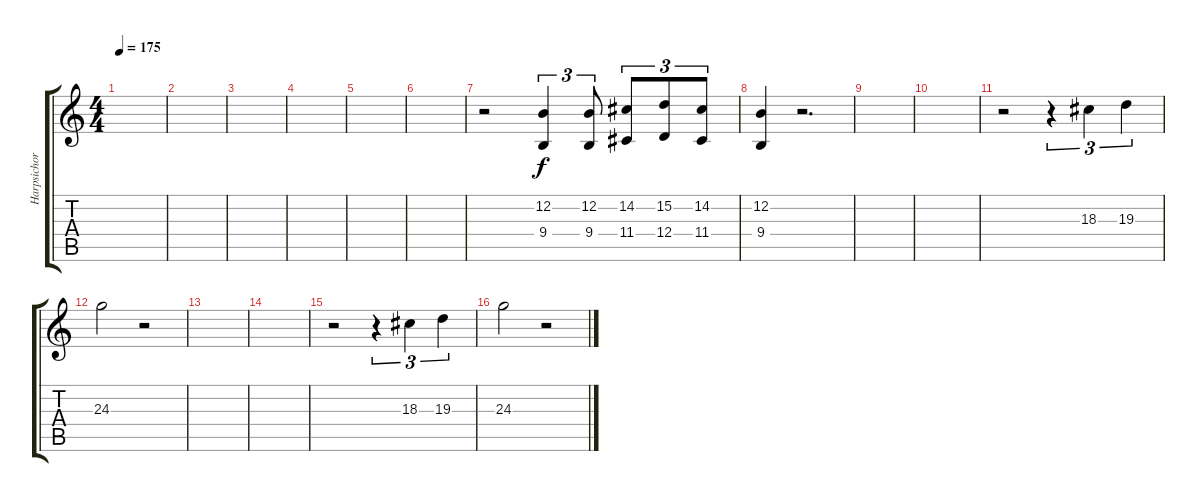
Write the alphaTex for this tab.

\track ("Harpsichord" "Harpsichor") {instrument harpsichord}
\staff {score tabs}
\tuning (E4 B3 G3 D3 A2 D2) {hide}
\ts (4 4)
\tempo 175
\clef g2
\ks c
|
|
|
|
|
|
r.2 (12.2 9.4).4{tu (3 2)} (12.2 9.4).8{tu (3 2)} (14.2 11.4).8{tu (3 2)} (15.2 12.4).8{tu (3 2)} (14.2 11.4).8{tu (3 2)} |
(12.2 9.4).4 r.2{d} |
|
|
r.2 r.4{tu (3 2)} 18.3.4{tu (3 2)} 19.3.4{tu (3 2)} |
24.3.2 r.2 |
|
|
r.2 r.4{tu (3 2)} 18.3.4{tu (3 2)} 19.3.4{tu (3 2)} |
24.3.2 r.2
